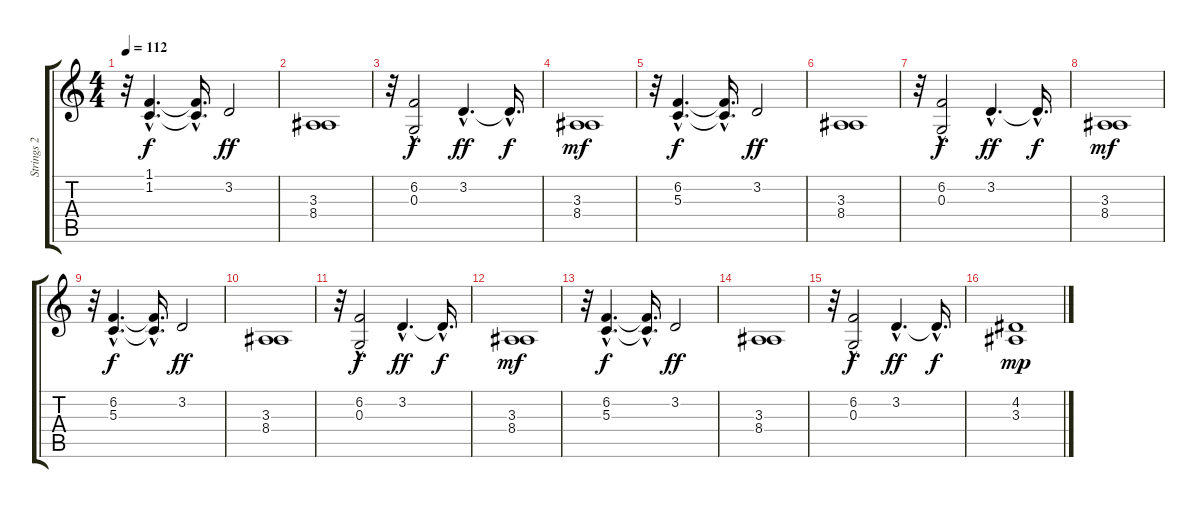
\track ("Strings 2" "Strings 2") {instrument stringensemble2}
\staff {score tabs}
\tuning (E4 B3 G3 D3 A2 E2) {hide}
\ts (4 4)
\tempo 112
\clef g2
\ks c
r.32{dy f} (1.1{hac} 1.2{hac}).4{d} (1.1{t} 1.2{hac t}).16{d} 3.2.2{dy ff} |
(3.3 8.4).1 |
r.32 (6.2 0.3{hac}).2{dy f} 3.2{hac}.4{d dy ff} 3.2{hac t}.16{d dy f} |
(3.3 8.4).1{dy mf} |
r.32 (6.2{hac} 5.3{hac}).4{d dy f} (6.2{t} 5.3{hac t}).16{d} 3.2.2{dy ff} |
(3.3 8.4).1 |
r.32 (6.2 0.3{hac}).2{dy f} 3.2{hac}.4{d dy ff} 3.2{hac t}.16{d dy f} |
(3.3 8.4).1{dy mf} |
r.32 (6.2{hac} 5.3{hac}).4{d dy f} (6.2{t} 5.3{hac t}).16{d} 3.2.2{dy ff} |
(3.3 8.4).1 |
r.32 (6.2 0.3{hac}).2{dy f} 3.2{hac}.4{d dy ff} 3.2{hac t}.16{d dy f} |
(3.3 8.4).1{dy mf} |
r.32 (6.2{hac} 5.3{hac}).4{d dy f} (6.2{t} 5.3{hac t}).16{d} 3.2.2{dy ff} |
(3.3 8.4).1 |
r.32 (6.2{hac} 0.3{hac}).2{dy f} 3.2{hac}.4{d dy ff} 3.2{hac t}.16{d dy f} |
(4.2 3.3).1{dy mp}
